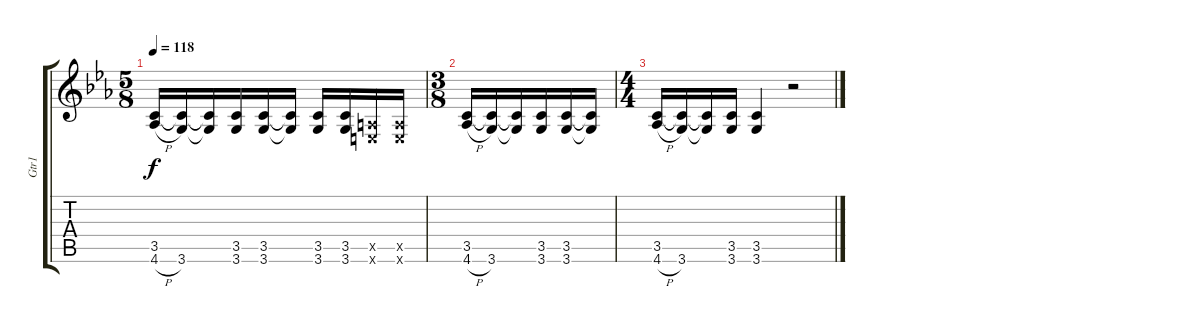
\track ("Gtr1" "Gtr1") {instrument distortionguitar}
\staff {score tabs}
\tuning (E4 B3 G3 D3 A2 E2) {hide}
\ts (5 8)
\tempo 118
\clef g2
\ks cminor
(3.5 4.6{h}).16{dy f} (3.5{t} 3.6).16 (3.5{t} 3.6{t}).16 (3.5 3.6).16 (3.5 3.6).16 (3.5{t} 3.6{t}).16 (3.5 3.6).16 (3.5 3.6).16 (0.5{x} 0.6{x}).16 (0.5{x} 0.6{x}).16 |
\ts (3 8)
(3.5 4.6{h}).16 (3.5{t} 3.6).16 (3.5{t} 3.6{t}).16 (3.5 3.6).16 (3.5 3.6).16 (3.5{t} 3.6{t}).16 |
\ts (4 4)
(3.5 4.6{h}).16 (3.5{t} 3.6).16 (3.5{t} 3.6{t}).16 (3.5 3.6).16 (3.5 3.6).4 r.2
